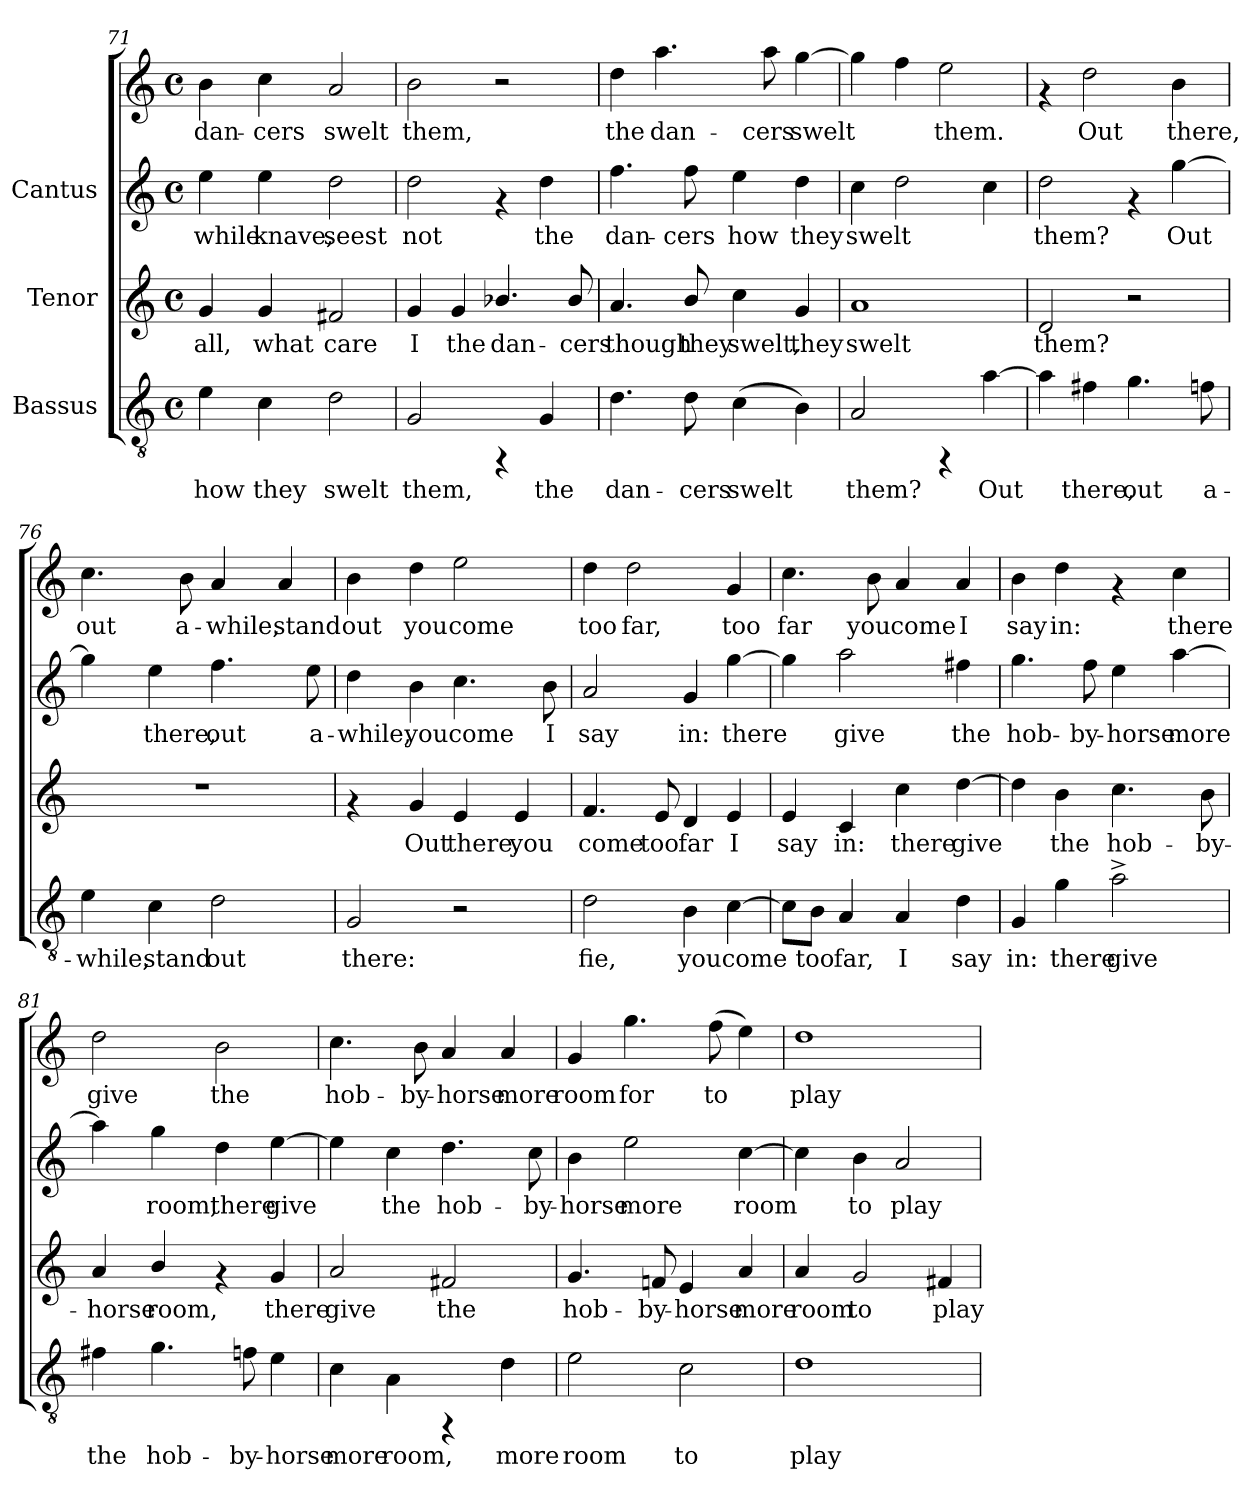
**kern	**text	**kern	**text	**kern	**text	**kern	**text
*part3	*part3	*part2	*part2	*part1	*part1	*part1	*part1
*staff4	*staff4	*staff3	*staff3	*staff2	*staff2	*staff1	*staff1
*I"Bassus	*	*I"Tenor	*	*I"Cantus	*	*	*
*clefGv2	*	*clefG2	*	*clefG2	*	*clefG2	*
*M4/4	*	*M4/4	*	*M4/4	*	*M4/4	*
*met(c)	*	*met(c)	*	*met(c)	*	*met(c)	*
=71	=71	=71	=71	=71	=71	=71	=71
!	!LO:LY:b:cj	!	!LO:LY:b:cj	!	!LO:LY:b:cj	!	!LO:LY:b:cj
4e\	how	4g/	all,	4ee\	while	4b\	-dan-
!	!LO:LY:b:cj	!	!LO:LY:b:cj	!	!LO:LY:b:cj	!	!LO:LY:b:cj
4c\	they	4g/	what	4ee\	knave,	4cc\	-cers
!	!LO:LY:b:cj	!	!LO:LY:b:cj	!	!LO:LY:b:cj	!	!LO:LY:b:cj
2d\	swelt	2f#X/	care	2dd\	seest	2a/	swelt
=72	=72	=72	=72	=72	=72	=72	=72
!	!LO:LY:b:cj	!	!LO:LY:b:cj	!	!LO:LY:b:cj	!	!LO:LY:b:cj
2G/	them,	4g/	I	2dd\	not	2b\	them,
!	!	!	!LO:LY:b:cj	!	!	!	!
.	.	4g/	the	.	.	.	.
!	!	!	!LO:LY:b:cj	!	!	!	!
4rFF	.	4.b-X/	dan-	4rf	.	2r	.
!	!LO:LY:b:cj	!	!	!	!LO:LY:b:cj	!	!
4G/	the	.	.	4dd\	the	.	.
!	!	!	!LO:LY:b:cj	!	!	!	!
.	.	8b-/	-cers	.	.	.	.
!!LO:LB:g=z
=73	=73	=73	=73	=73	=73	=73	=73
!	!LO:LY:b:cj	!	!LO:LY:b:cj	!	!LO:LY:b:cj	!	!LO:LY:b:cj
4.d\	dan-	4.a/	though	4.ff\	dan-	4dd\	the
!	!	!	!	!	!	!	!LO:LY:b:cj
.	.	.	.	.	.	4.aa\	dan-
!	!LO:LY:b:cj	!	!LO:LY:b:cj	!	!LO:LY:b:cj	!	!
8d\	-cers	8b/	they	8ff\	-cers	.	.
!	!LO:LY:b:cj	!	!LO:LY:b:cj	!	!LO:LY:b:cj	!	!
(>4c\	swelt	4cc\	swelt,	4ee\	how	.	.
!	!	!	!	!	!	!	!LO:LY:b:cj
.	.	.	.	.	.	8aa\	-cers
!	!LO:LY:b:cj	!	!LO:LY:b:cj	!	!LO:LY:b:cj	!	!LO:LY:b:cj
4B\)	.	4g/	they	4dd\	they	[>4gg\	swelt
=74	=74	=74	=74	=74	=74	=74	=74
!	!LO:LY:b:cj	!	!LO:LY:b:cj	!	!LO:LY:b:cj	!	!LO:LY:b:cj
2A/	them?	1a	swelt	4cc\	swelt	4gg\]	.
!	!	!	!	!	!LO:LY:b:cj	!	!LO:LY:b:cj
.	.	.	.	2dd\	.	4ff\	.
!	!	!	!	!	!	!	!LO:LY:b:cj
4rFF	.	.	.	.	.	2ee\	them.
!	!LO:LY:b:cj	!	!	!	!LO:LY:b:cj	!	!
[>4a\	Out	.	.	4cc\	.	.	.
=75	=75	=75	=75	=75	=75	=75	=75
!	!LO:LY:b:cj	!	!LO:LY:b:cj	!	!LO:LY:b:cj	!	!
4a\]	.	2d/	them?	2dd\	them?	4rf	.
!	!LO:LY:b:cj	!	!	!	!	!	!LO:LY:b:cj
4f#X\	there,	.	.	.	.	2dd\	Out
!	!LO:LY:b:cj	!	!	!	!	!	!
4.g\	out	2r	.	4rf	.	.	.
!	!	!	!	!	!LO:LY:b:cj	!	!LO:LY:b:cj
.	.	.	.	[>4gg\	Out	4b\	there,
!	!LO:LY:b:cj	!	!	!	!	!	!
8fn\	a-	.	.	.	.	.	.
=76	=76	=76	=76	=76	=76	=76	=76
!	!LO:LY:b:cj	!	!	!	!LO:LY:b:cj	!	!LO:LY:b:cj
4e\	-while,	1r	.	4gg\]	.	4.cc\	out
!	!LO:LY:b:cj	!	!	!	!LO:LY:b:cj	!	!
4c\	stand	.	.	4ee\	there,	.	.
!	!	!	!	!	!	!	!LO:LY:b:cj
.	.	.	.	.	.	8b\	a-
!	!LO:LY:b:cj	!	!	!	!LO:LY:b:cj	!	!LO:LY:b:cj
2d\	out	.	.	4.ff\	out	4a/	-while,
!	!	!	!	!	!	!	!LO:LY:b:cj
.	.	.	.	.	.	4a/	stand
!	!	!	!	!	!LO:LY:b:cj	!	!
.	.	.	.	8ee\	a-	.	.
!!LO:PB:g=z
=77	=77	=77	=77	=77	=77	=77	=77
!	!LO:LY:b:cj	!	!	!	!LO:LY:b:cj	!	!LO:LY:b:cj
2G/	there:	4rf	.	4dd\	while,	4b\	-out
!	!	!	!LO:LY:b:cj	!	!LO:LY:b:cj	!	!LO:LY:b:cj
.	.	4g/	Out	4b\	you	4dd\	you
!	!	!	!LO:LY:b:cj	!	!LO:LY:b:cj	!	!LO:LY:b:cj
2r	.	4e/	there,	4.cc\	come	2ee\	come
!	!	!	!LO:LY:b:cj	!	!	!	!
.	.	4e/	you	.	.	.	.
!	!	!	!	!	!LO:LY:b:cj	!	!
.	.	.	.	8b\	I	.	.
=78	=78	=78	=78	=78	=78	=78	=78
!	!LO:LY:b:cj	!	!LO:LY:b:cj	!	!LO:LY:b:cj	!	!LO:LY:b:cj
2d\	fie,	4.f/	come	2a/	say	4dd\	too
!	!	!	!	!	!	!	!LO:LY:b:cj
.	.	.	.	.	.	2dd\	far,
!	!	!	!LO:LY:b:cj	!	!	!	!
.	.	8e/	too	.	.	.	.
!	!LO:LY:b:cj	!	!LO:LY:b:cj	!	!LO:LY:b:cj	!	!
4B\	you	4d/	far	4g/	in:	.	.
!	!LO:LY:b:cj	!	!LO:LY:b:cj	!	!LO:LY:b:cj	!	!LO:LY:b:cj
[>4c\	come	4e/	I	[>4gg\	there	4g/	too
=79	=79	=79	=79	=79	=79	=79	=79
!	!LO:LY:b:cj	!	!LO:LY:b:cj	!	!LO:LY:b:cj	!	!LO:LY:b:cj
8c\L]	.	4e/	say	4gg\]	.	4.cc\	far
!	!LO:LY:b:cj	!	!	!	!	!	!
8B\J	too	.	.	.	.	.	.
!	!LO:LY:b:cj	!	!LO:LY:b:cj	!	!LO:LY:b:cj	!	!
4A/	far,	4c/	in:	2aa\	give	.	.
!	!	!	!	!	!	!	!LO:LY:b:cj
.	.	.	.	.	.	8b\	you
!	!LO:LY:b:cj	!	!LO:LY:b:cj	!	!	!	!LO:LY:b:cj
4A/	I	4cc\	there	.	.	4a/	come
!	!LO:LY:b:cj	!	!LO:LY:b:cj	!	!LO:LY:b:cj	!	!LO:LY:b:cj
4d\	say	[>4dd\	give	4ff#X\	the	4a/	I
=80	=80	=80	=80	=80	=80	=80	=80
!	!LO:LY:b:cj	!	!LO:LY:b:cj	!	!LO:LY:b:cj	!	!LO:LY:b:cj
4G/	in:	4dd\]	.	4.gg\	hob-	4b\	say
!	!LO:LY:b:cj	!	!LO:LY:b:cj	!	!	!	!LO:LY:b:cj
4g\	there	4b\	the	.	.	4dd\	in:
!	!	!	!	!	!LO:LY:b:cj	!	!
.	.	.	.	8ff\	-by-	.	.
!	!LO:LY:b:cj	!	!LO:LY:b:cj	!	!LO:LY:b:cj	!	!
2a^>\	give	4.cc\	hob-	4ee\	-horse	4rf	.
!	!	!	!	!	!LO:LY:b:cj	!	!LO:LY:b:cj
.	.	.	.	[>4aa\	more	4cc\	there
!	!	!	!LO:LY:b:cj	!	!	!	!
.	.	8b\	-by-	.	.	.	.
!!LO:LB:g=z
=81	=81	=81	=81	=81	=81	=81	=81
!	!LO:LY:b:cj	!	!LO:LY:b:cj	!	!LO:LY:b:cj	!	!LO:LY:b:cj
4f#X\	the	4a/	-horse	4aa\]	.	2dd\	give
!	!LO:LY:b:cj	!	!LO:LY:b:cj	!	!LO:LY:b:cj	!	!
4.g\	hob-	4b/	room,	4gg\	room,	.	.
!	!	!	!	!	!LO:LY:b:cj	!	!LO:LY:b:cj
.	.	4rf	.	4dd\	there	2b\	the
!	!LO:LY:b:cj	!	!	!	!	!	!
8fn\	-by-	.	.	.	.	.	.
!	!LO:LY:b:cj	!	!LO:LY:b:cj	!	!LO:LY:b:cj	!	!
4e\	-horse	4g/	there	[>4ee\	give	.	.
=82	=82	=82	=82	=82	=82	=82	=82
!	!LO:LY:b:cj	!	!LO:LY:b:cj	!	!LO:LY:b:cj	!	!LO:LY:b:cj
4c\	more	2a/	give	4ee\]	.	4.cc\	hob-
!	!LO:LY:b:cj	!	!	!	!LO:LY:b:cj	!	!
4A\	room,	.	.	4cc\	the	.	.
!	!	!	!	!	!	!	!LO:LY:b:cj
.	.	.	.	.	.	8b\	-by-
!	!	!	!LO:LY:b:cj	!	!LO:LY:b:cj	!	!LO:LY:b:cj
4rFF	.	2f#X/	the	4.dd\	hob-	4a/	-horse
!	!LO:LY:b:cj	!	!	!	!	!	!LO:LY:b:cj
4d\	more	.	.	.	.	4a/	more
!	!	!	!	!	!LO:LY:b:cj	!	!
.	.	.	.	8cc\	-by-	.	.
=83	=83	=83	=83	=83	=83	=83	=83
!	!LO:LY:b:cj	!	!LO:LY:b:cj	!	!LO:LY:b:cj	!	!LO:LY:b:cj
2e\	room	4.g/	hob-	4b\	horse	4g/	-room
!	!	!	!	!	!LO:LY:b:cj	!	!LO:LY:b:cj
.	.	.	.	2ee\	more	4.gg\	for
!	!	!	!LO:LY:b:cj	!	!	!	!
.	.	8fn/	-by-	.	.	.	.
!	!LO:LY:b:cj	!	!LO:LY:b:cj	!	!	!	!
2c\	to	4e/	-horse	.	.	.	.
!	!	!	!	!	!	!	!LO:LY:b:cj
.	.	.	.	.	.	(>8ff\	to
!	!	!	!LO:LY:b:cj	!	!LO:LY:b:cj	!	!LO:LY:b:cj
.	.	4a/	more	[>4cc\	room	4ee\)	.
=84	=84	=84	=84	=84	=84	=84	=84
!	!LO:LY:b:cj	!	!LO:LY:b:cj	!	!LO:LY:b:cj	!	!LO:LY:b:cj
1d	play	4a/	room	4cc\]	.	1dd	play
!	!	!	!LO:LY:b:cj	!	!LO:LY:b:cj	!	!
.	.	2g/	to	4b\	to	.	.
!	!	!	!	!	!LO:LY:b:cj	!	!
.	.	.	.	2a/	play	.	.
!	!	!	!LO:LY:b:cj	!	!	!	!
.	.	4f#X/	play	.	.	.	.
=	=	=	=	=	=	=	=
*-	*-	*-	*-	*-	*-	*-	*-
